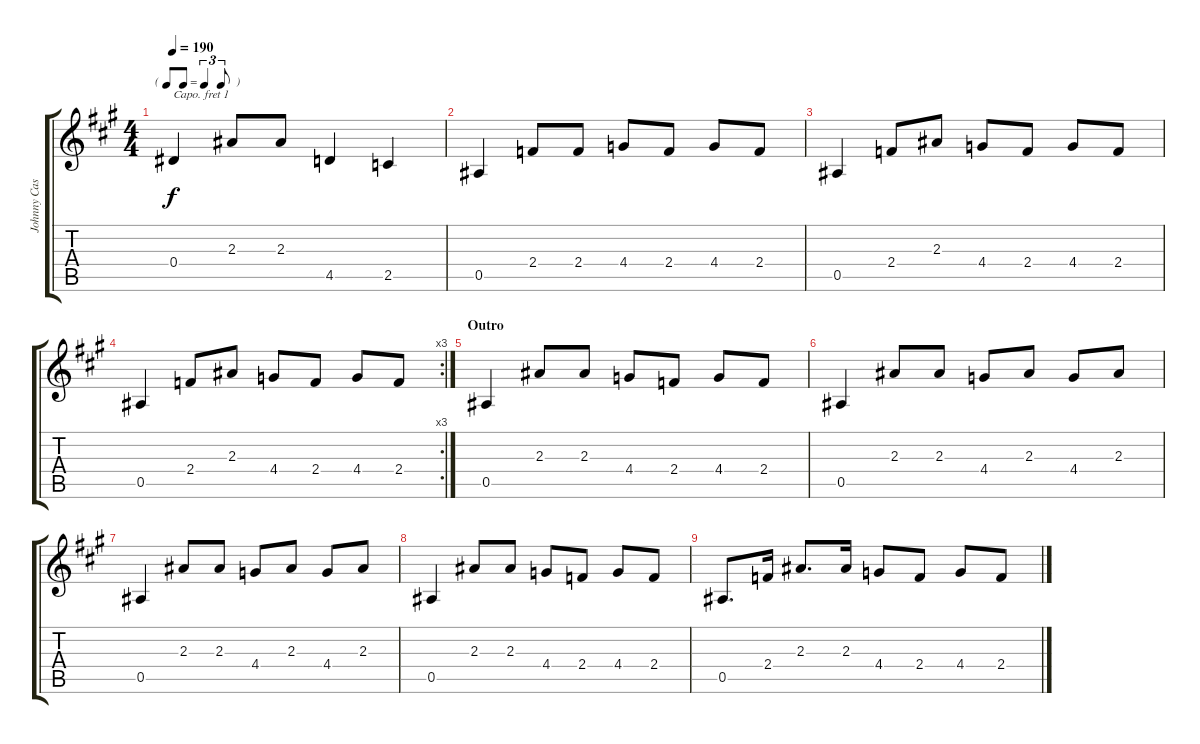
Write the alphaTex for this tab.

\track ("Johnny Cash - Acoustic Guitar (w/ capo 1" "Johnny Cas") {instrument acousticguitarsteel}
\staff {score tabs}
\capo 1
\tuning (E4 B3 G3 D3 A2 E2) {hide}
\ts (4 4)
\tf triplet8th
\tempo 190
\clef g2
\ks a
0.4.4{dy f} 2.3.8 2.3.8 4.5.4 2.5.4 |
0.5.4 2.4.8 2.4.8 4.4.8 2.4.8 4.4.8 2.4.8 |
0.5.4 2.4.8 2.3.8 4.4.8 2.4.8 4.4.8 2.4.8 |
\rc 3
0.5.4 2.4.8 2.3.8 4.4.8 2.4.8 4.4.8 2.4.8 |
\section ("" "Outro")
0.5.4 2.3.8 2.3.8 4.4.8 2.4.8 4.4.8 2.4.8 |
0.5.4 2.3.8 2.3.8 4.4.8 2.3.8 4.4.8 2.3.8 |
0.5.4 2.3.8 2.3.8 4.4.8 2.3.8 4.4.8 2.3.8 |
0.5.4 2.3.8 2.3.8 4.4.8 2.4.8 4.4.8 2.4.8 |
0.5.8{d} 2.4.16 2.3.8{d} 2.3.16 4.4.8 2.4.8 4.4.8 2.4.8
